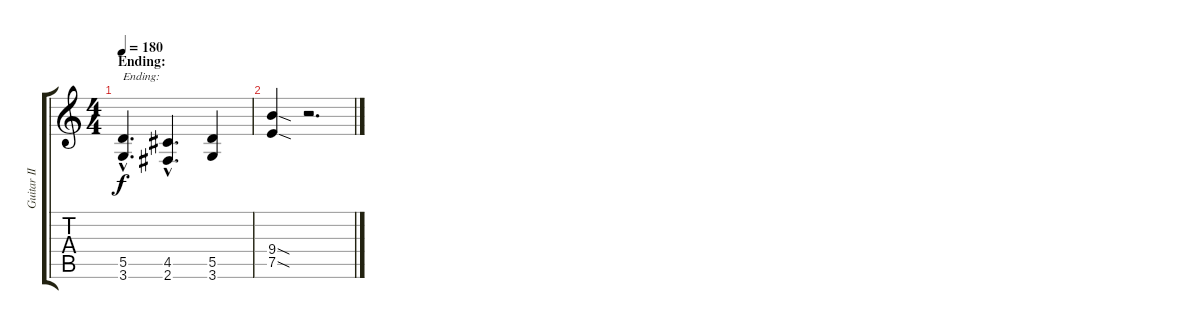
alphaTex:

\track ("Guitar II" "Guitar II") {instrument distortionguitar}
\staff {score tabs}
\tuning (E4 B3 G3 D3 A2 E2) {hide}
\ts (4 4)
\section ("" "Ending:")
\tempo 180
\clef g2
\ks c
(5.5{hac} 3.6{hac}).4{d txt "Ending:" dy f} (4.5{hac} 2.6{hac}).4{d} (5.5 3.6).4 |
(9.4{sod} 7.5{sod}).4 r.2{d}
